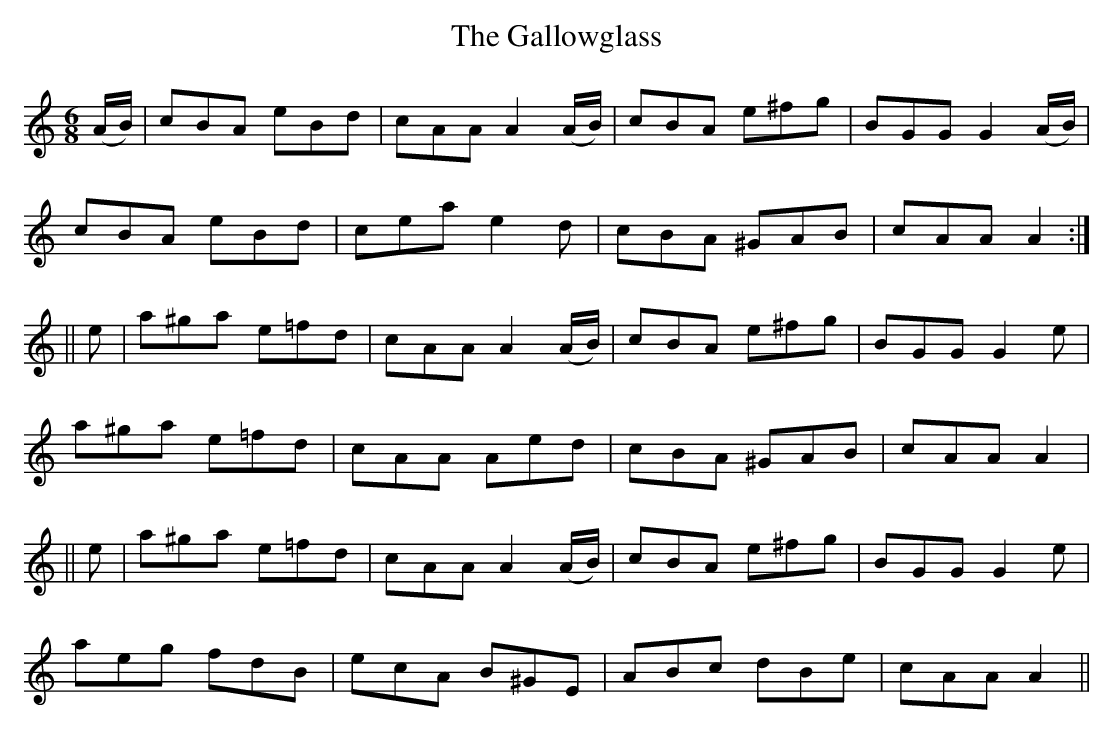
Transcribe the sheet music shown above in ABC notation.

X:1
T: The Gallowglass
M: 6/8
L: 1/8
K: Am
(A/B/) | cBA  eBd  | cAA A2(A/B/) | cBA e^fg | BGG G2(A/B/) |
         cBA  eBd  | cea e2d      | cBA ^GAB | cAA A2 :|
||   e | a^ga e=fd | cAA A2(A/B/) | cBA e^fg | BGG G2e |
         a^ga e=fd | cAA Aed      | cBA ^GAB | cAA A2  |
||   e | a^ga e=fd | cAA A2(A/B/) | cBA e^fg | BGG G2e |
         aeg  fdB  | ecA B^GE     | ABc dBe  | cAA A2 ||
